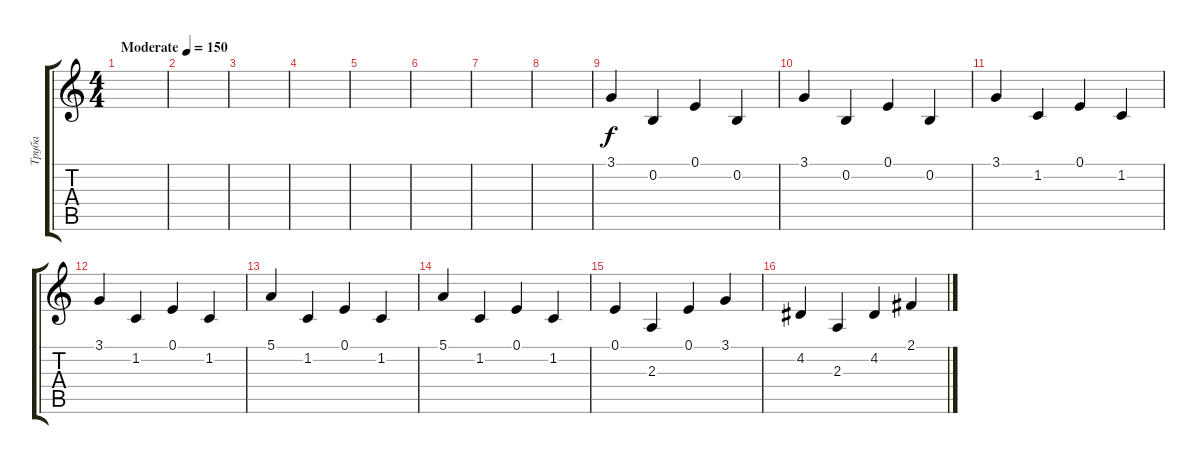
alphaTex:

\track ("Труба" "Труба") {instrument trumpet}
\staff {score tabs}
\tuning (E4 B3 G3 D3 A2 E2) {hide}
\ts (4 4)
\tempo (150 "Moderate")
\clef g2
\ks c
|
|
|
|
|
|
|
|
3.1.4 0.2.4 0.1.4 0.2.4 |
3.1.4 0.2.4 0.1.4 0.2.4 |
3.1.4 1.2.4 0.1.4 1.2.4 |
3.1.4 1.2.4 0.1.4 1.2.4 |
5.1.4 1.2.4 0.1.4 1.2.4 |
5.1.4 1.2.4 0.1.4 1.2.4 |
0.1.4 2.3.4 0.1.4 3.1.4 |
4.2.4 2.3.4 4.2.4 2.1.4
